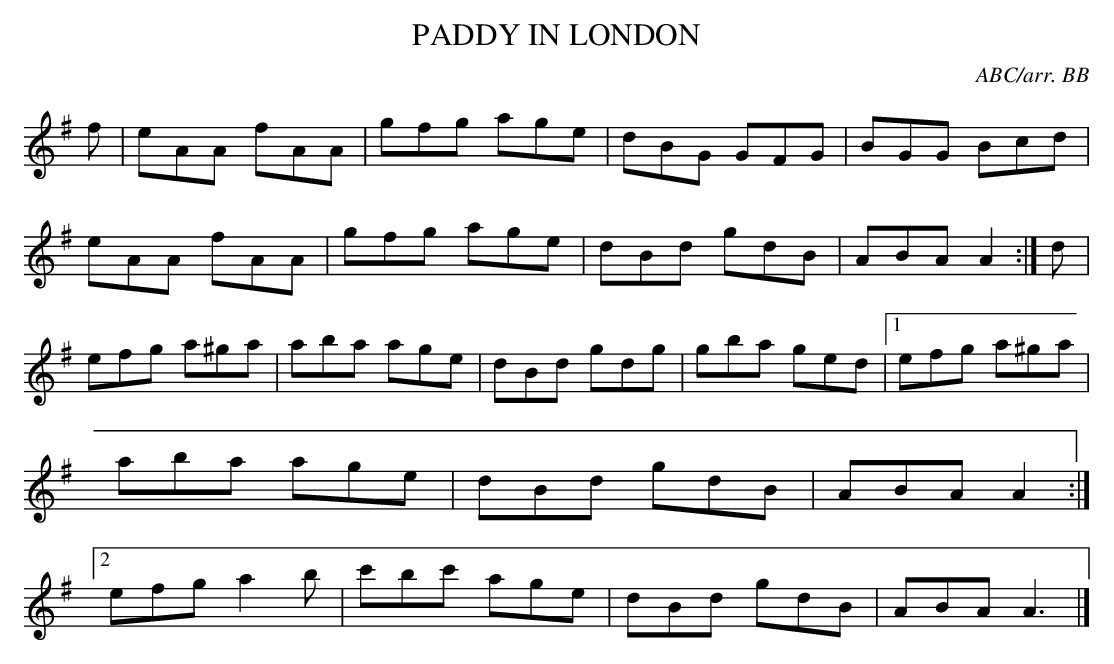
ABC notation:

X:1
T:PADDY IN LONDON\
C:ABC/arr. BB\
M:6/8\
K:Ador\
f|eAA fAA|gfg age|dBG GFG|BGG Bcd|\
eAA fAA|gfg age|dBd gdB|ABA A2 :|\
d|efg a^ga|aba age|dBd gdg|gba ged|\
[1 efg a^ga|aba age|dBd gdB|ABA A2 :|\
[2 efg a2b|c'bc' age|dBd gdB|ABA A3|]\
\
\
